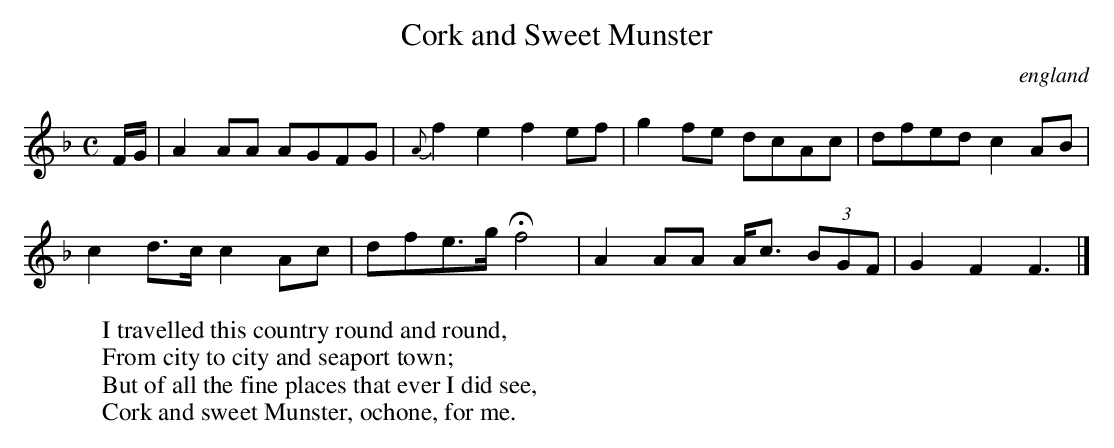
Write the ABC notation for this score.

X:1
T:Cork and Sweet Munster
O:england
W:I travelled this country round and round,
W:From city to city and seaport town;
W:But of all the fine places that ever I did see,
W:Cork and sweet Munster, ochone, for me.
L:1/8
M:C
K:F
F/G/|A2 AA AGFG|{A}f2 e2 f2 ef|g2 fe dcAc|dfed c2 AB|
c2 d3/2c/ c2 Ac|dfe3/2g/ Hf4|A2 AA A/c3/2 (3BGF|G2 F2 F3|]
